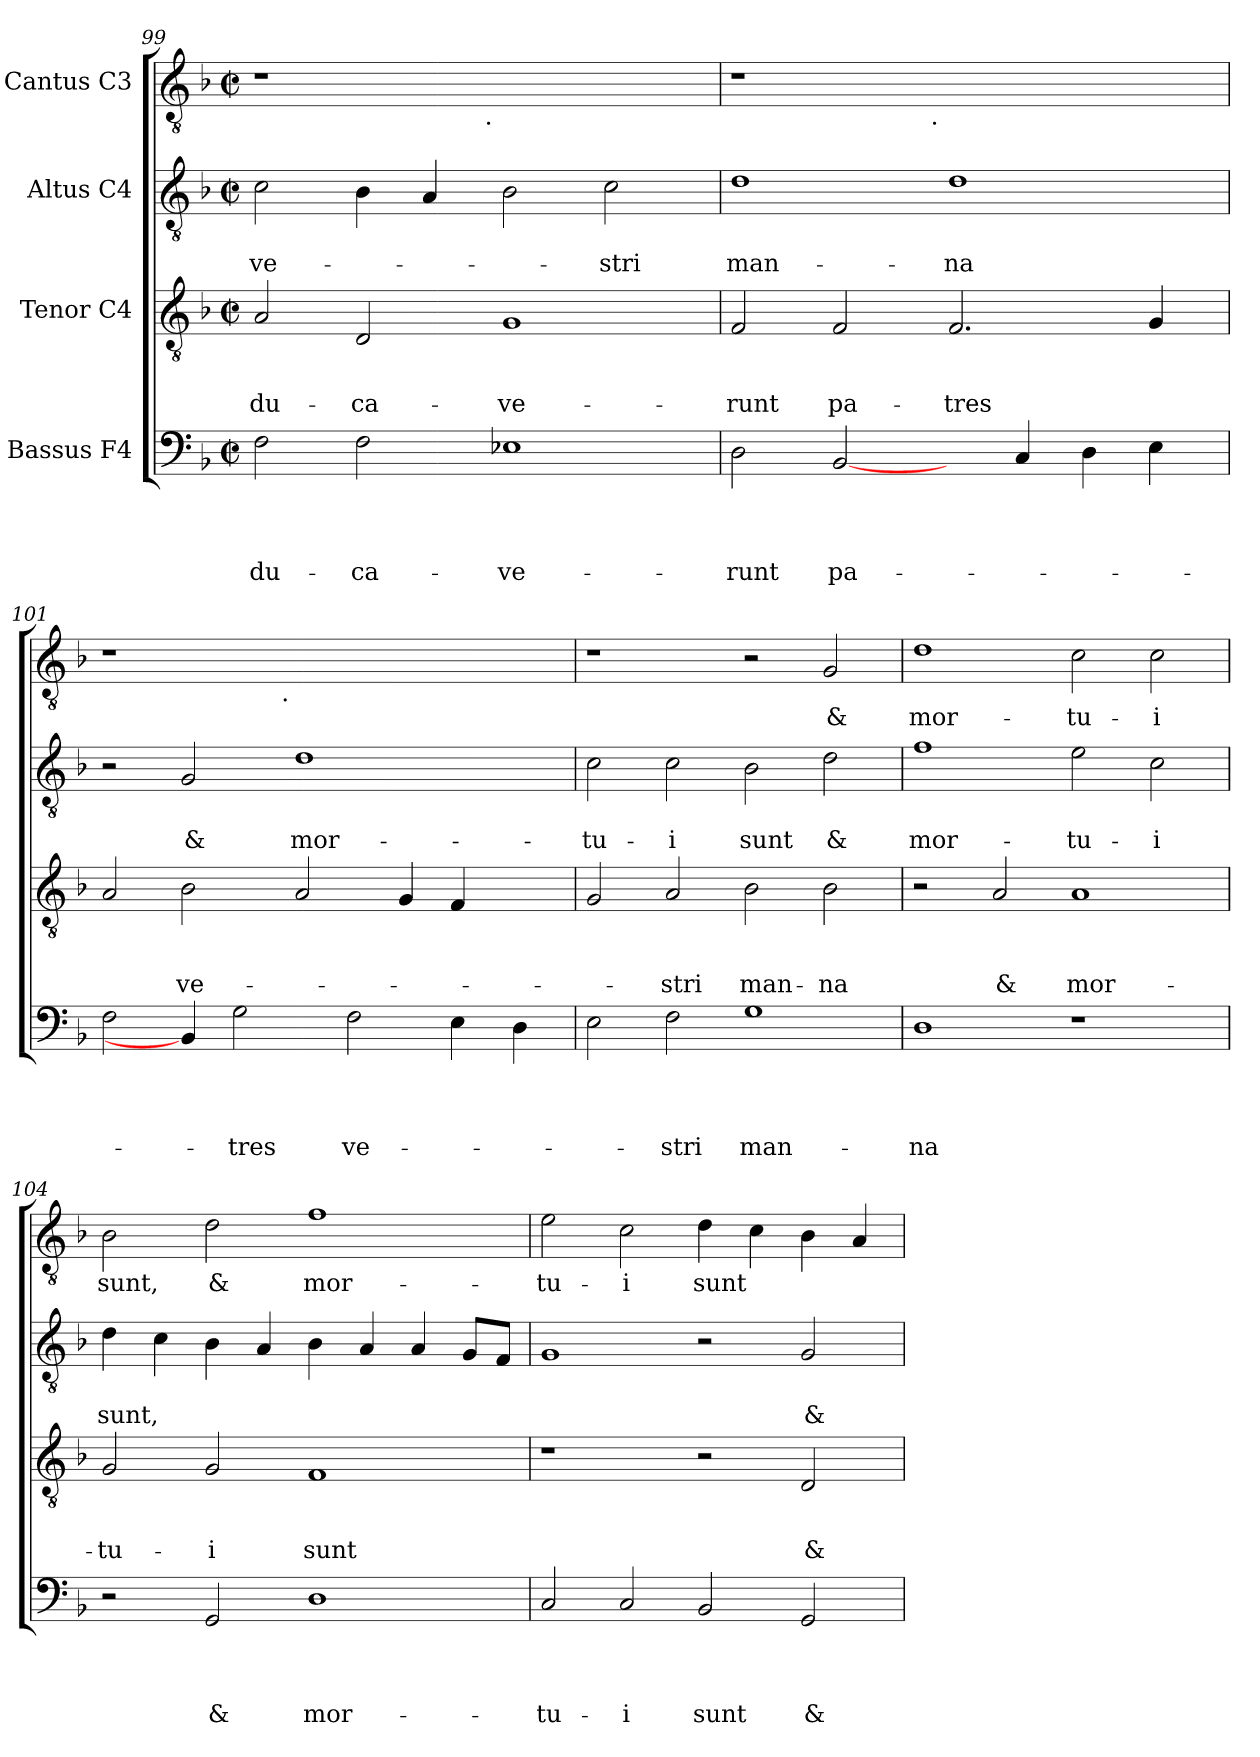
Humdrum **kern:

**kern	**text	**text	**text	**text	**kern	**text	**text	**text	**kern	**text	**text	**kern	**text
*part4	*part4	*part4	*part4	*part4	*part3	*part3	*part3	*part3	*part2	*part2	*part2	*part1	*part1
*staff4	*staff4	*staff4	*staff4	*staff4	*staff3	*staff3	*staff3	*staff3	*staff2	*staff2	*staff2	*staff1	*staff1
*I"Bassus F4	*	*	*	*	*I"Tenor C4	*	*	*	*I"Altus C4	*	*	*I"Cantus C3	*
*clefF4	*	*	*	*	*clefGv2	*	*	*	*clefGv2	*	*	*clefGv2	*
*k[b-]	*	*	*	*	*k[b-]	*	*	*	*k[b-]	*	*	*k[b-]	*
*F:	*	*	*	*	*F:	*	*	*	*F:	*	*	*F:	*
*M2/2	*	*	*	*	*M2/2	*	*	*	*M2/2	*	*	*M2/2	*
*met(c|)	*	*	*	*	*met(c|)	*	*	*	*met(c|)	*	*	*met(c|)	*
=99	=99	=99	=99	=99	=99	=99	=99	=99	=99	=99	=99	=99	=99
!	!	!	!	!LO:LY:b	!	!	!	!LO:LY:b	!	!	!LO:LY:b	!	!
*	*	*	*	*	*	*	*	*	*	*	*	*^	*
2F\	.	.	.	-du-	2A/	.	.	-du-	2c\	.	ve-	1r	2ryy	.
!	!	!	!	!LO:LY:b	!	!	!	!LO:LY:b	!	!	!	!	!	!
2F\	.	.	.	-ca-	2D/	.	.	-ca-	4B-\	.	.	.	4...ryy	.
.	.	.	.	.	.	.	.	.	4A/	.	.	.	.	.
!	!	!	!	!	!	!	!	!	!	!	!	!	!LO:TX:b:t=.	!
.	.	.	.	.	.	.	.	.	.	.	.	.	1ryy	.
!	!	!	!	!LO:LY:b	!	!	!	!LO:LY:b	!	!	!	!	!	!
1E-X	.	.	.	-ve-	1G	.	.	-ve-	2B-\	.	.	1ryy	.	.
!	!	!	!	!	!	!	!	!	!	!	!LO:LY:b	!	!	!
.	.	.	.	.	.	.	.	.	2c\	.	-stri	.	.	.
.	.	.	.	.	.	.	.	.	.	.	.	.	32ryy	.
=100	=100	=100	=100	=100	=100	=100	=100	=100	=100	=100	=100	=100	=100	=100
!	!	!	!	!LO:LY:b	!	!	!	!LO:LY:b	!	!	!LO:LY:b	!	!	!
2D\	.	.	.	-runt	2F/	.	.	-runt	1d	.	man-	1r	2ryy	.
!	!	!	!	!LO:LY:b	!	!	!	!LO:LY:b	!	!	!	!	!	!
[2BB-/	.	.	.	pa-	2F/	.	.	pa-	.	.	.	.	4...ryy	.
!	!	!	!	!	!	!	!	!	!	!	!	!	!LO:TX:b:t=.	!
.	.	.	.	.	.	.	.	.	.	.	.	.	1ryy	.
!	!	!	!	!	!	!	!	!LO:LY:b	!	!	!LO:LY:b	!	!	!
4ryy	.	.	.	.	2.F/	.	.	-tres	1d	.	-na	1ryy	.	.
4C/	.	.	.	.	.	.	.	.	.	.	.	.	.	.
4D\	.	.	.	.	.	.	.	.	.	.	.	.	.	.
4E\	.	.	.	.	4G/	.	.	.	.	.	.	.	.	.
.	.	.	.	.	.	.	.	.	.	.	.	.	32ryy	.
=101	=101	=101	=101	=101	=101	=101	=101	=101	=101	=101	=101	=101	=101	=101
2F\	.	.	.	.	2A/	.	.	.	2r	.	.	1r	2ryy	.
!	!	!	!	!	!	!	!	!LO:LY:b	!	!	!LO:LY:b	!	!	!
4BB-/]	.	.	.	.	2B-\	.	.	ve-	2G/	.	&	.	4...ryy	.
!	!	!	!	!LO:LY:b	!	!	!	!	!	!	!	!	!	!
2G\	.	.	.	-tres	.	.	.	.	.	.	.	.	.	.
!	!	!	!	!	!	!	!	!	!	!	!	!	!LO:TX:b:t=.	!
.	.	.	.	.	.	.	.	.	.	.	.	.	1ryy	.
!	!	!	!	!	!	!	!	!	!	!	!LO:LY:b	!	!	!
.	.	.	.	.	2A/	.	.	.	1d	.	mor-	1ryy	.	.
!	!	!	!	!LO:LY:b	!	!	!	!	!	!	!	!	!	!
2F\	.	.	.	ve-	.	.	.	.	.	.	.	.	.	.
.	.	.	.	.	4G/	.	.	.	.	.	.	.	.	.
4E\	.	.	.	.	4F/	.	.	.	.	.	.	.	.	.
.	.	.	.	.	.	.	.	.	.	.	.	.	4ryy	.
4D\	.	.	.	.	4ryy	.	.	.	4ryy	.	.	4ryy	.	.
.	.	.	.	.	.	.	.	.	.	.	.	.	32ryy	.
!!LO:PB:g=z
=102	=102	=102	=102	=102	=102	=102	=102	=102	=102	=102	=102	=102	=102	=102
!	!	!	!	!	!	!	!	!	!	!	!	!LO:TX:a:t=1 02	!	!
!	!	!	!	!	!	!	!	!	!	!	!LO:LY:b	!	!	!
*	*	*	*	*	*	*	*	*	*	*	*	*v	*v	*
2E\	.	.	.	.	2G/	.	.	.	2c\	.	-tu-	1r	.
!	!	!	!	!LO:LY:b	!	!	!	!LO:LY:b	!	!	!LO:LY:b	!	!
2F\	.	.	.	-stri	2A/	.	.	-stri	2c\	.	-i	.	.
!	!	!	!	!LO:LY:b	!	!	!	!LO:LY:b	!	!	!LO:LY:b	!	!
1G	.	.	.	man-	2B-\	.	.	man-	2B-\	.	sunt	2r	.
!	!	!	!	!	!	!	!	!LO:LY:b	!	!	!LO:LY:b	!	!LO:LY:b
.	.	.	.	.	2B-\	.	.	-na	2d\	.	&	2G/	&
=103	=103	=103	=103	=103	=103	=103	=103	=103	=103	=103	=103	=103	=103
!	!	!	!	!LO:LY:b	!	!	!	!	!	!	!LO:LY:b	!	!LO:LY:b
1D	.	.	.	-na	2r	.	.	.	1f	.	mor-	1d	mor-
!	!	!	!	!	!	!	!	!LO:LY:b	!	!	!	!	!
.	.	.	.	.	2A/	.	.	&	.	.	.	.	.
!	!	!	!	!	!	!	!	!LO:LY:b	!	!	!LO:LY:b	!	!LO:LY:b
1r	.	.	.	.	1A	.	.	mor-	2e\	.	-tu-	2c\	-tu-
!	!	!	!	!	!	!	!	!	!	!	!LO:LY:b	!	!LO:LY:b
.	.	.	.	.	.	.	.	.	2c\	.	-i	2c\	-i
=104	=104	=104	=104	=104	=104	=104	=104	=104	=104	=104	=104	=104	=104
!	!	!	!	!	!	!	!	!LO:LY:b	!	!	!LO:LY:b	!	!LO:LY:b
2r	.	.	.	.	2G/	.	.	-tu-	4d\	.	sunt,	2B-\	sunt,
.	.	.	.	.	.	.	.	.	4c\	.	.	.	.
!	!	!	!	!LO:LY:b	!	!	!	!LO:LY:b	!	!	!	!	!LO:LY:b
2GG/	.	.	.	&	2G/	.	.	-i	4B-\	.	.	2d\	&
.	.	.	.	.	.	.	.	.	4A/	.	.	.	.
!	!	!	!	!LO:LY:b	!	!	!	!LO:LY:b	!	!	!	!	!LO:LY:b
1D	.	.	.	mor-	1F	.	.	sunt	4B-\	.	.	1f	mor-
.	.	.	.	.	.	.	.	.	4A/	.	.	.	.
.	.	.	.	.	.	.	.	.	4A/	.	.	.	.
.	.	.	.	.	.	.	.	.	8G/L	.	.	.	.
.	.	.	.	.	.	.	.	.	8F/J	.	.	.	.
=105	=105	=105	=105	=105	=105	=105	=105	=105	=105	=105	=105	=105	=105
!	!	!	!	!LO:LY:b	!	!	!	!	!	!	!	!	!LO:LY:b
2C/	.	.	.	-tu-	1r	.	.	.	1G	.	.	2e\	-tu-
!	!	!	!	!LO:LY:b	!	!	!	!	!	!	!	!	!LO:LY:b
2C/	.	.	.	-i	.	.	.	.	.	.	.	2c\	-i
!	!	!	!	!LO:LY:b	!	!	!	!	!	!	!	!	!LO:LY:b
2BB-/	.	.	.	sunt	2r	.	.	.	2r	.	.	4d\	sunt
.	.	.	.	.	.	.	.	.	.	.	.	4c\	.
!	!	!	!	!LO:LY:b	!	!	!	!LO:LY:b	!	!	!LO:LY:b	!	!
2GG/	.	.	.	&	2D/	.	.	&	2G/	.	&	4B-\	.
.	.	.	.	.	.	.	.	.	.	.	.	4A/	.
=	=	=	=	=	=	=	=	=	=	=	=	=	=
*-	*-	*-	*-	*-	*-	*-	*-	*-	*-	*-	*-	*-	*-
